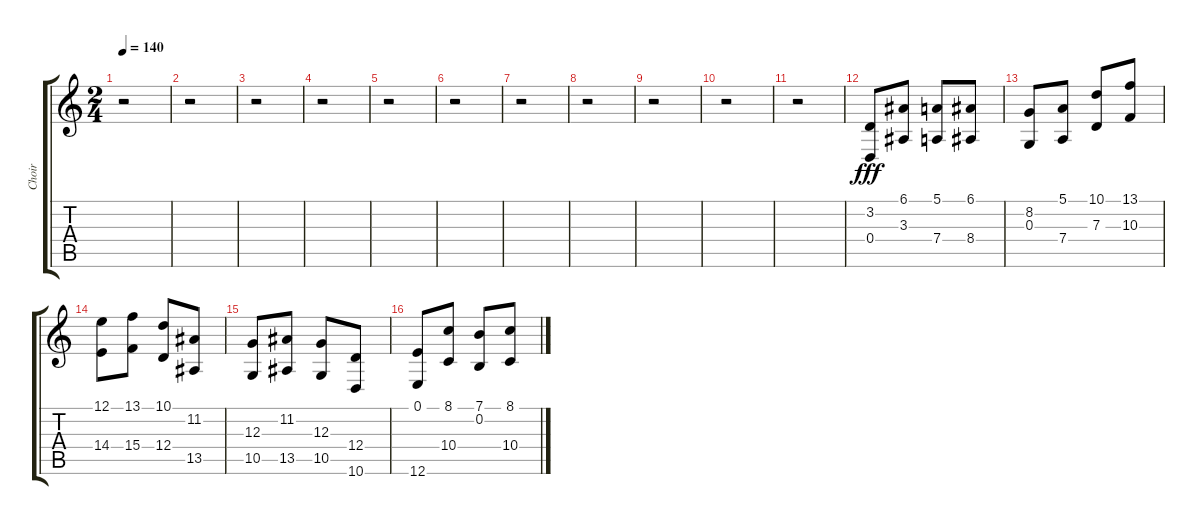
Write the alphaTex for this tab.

\track ("Choir" "Choir") {instrument choiraahs}
\staff {score tabs}
\tuning (E4 B3 G3 D3 A2 E2) {hide}
\ts (2 4)
\tempo 140
\clef g2
\ks c
r.2{dy fff} |
r.2 |
r.2 |
r.2 |
r.2 |
r.2 |
r.2 |
r.2 |
r.2 |
r.2 |
r.2 |
(3.2 0.4).8 (6.1 3.3).8 (5.1 7.4).8 (6.1 8.4).8 |
(8.2 0.3).8 (5.1 7.4).8 (10.1 7.3).8 (13.1 10.3).8 |
(12.1 14.4).8 (13.1 15.4).8 (10.1 12.4).8 (11.2 13.5).8 |
(12.3 10.5).8 (11.2 13.5).8 (12.3 10.5).8 (12.4 10.6).8 |
(0.1 12.6).8 (8.1 10.4).8 (7.1 0.2).8 (8.1 10.4).8
